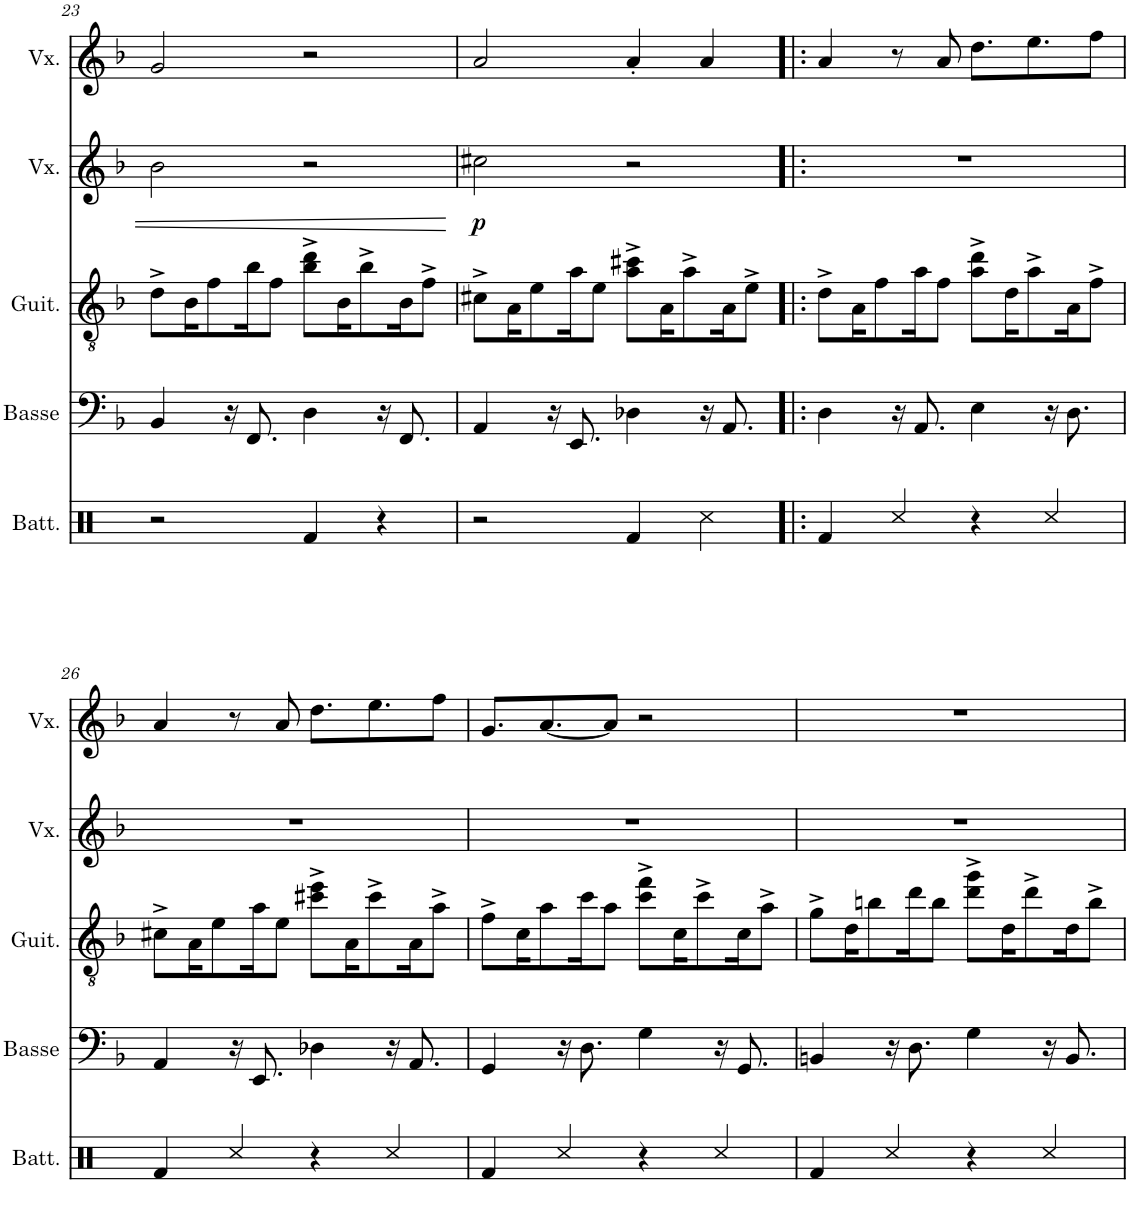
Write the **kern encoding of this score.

**kern	**kern	**kern	**kern	**dynam	**kern
*part5	*part4	*part3	*part2	*part2	*part1
*staff5	*staff4	*staff3	*staff2	*staff2	*staff1
*I"Batterie	*I"Basse acoustique	*I"Guitare classique	*I"Voix	*	*I"Voix
*I'Batt.	*I'Basse	*I'Guit.	*I'Vx.	*	*I'Vx.
!!LO:PB:g=z
*clefX	*clefF4	*clefGv2	*clefG2	*	*clefG2
*	*Trd7c12	*	*	*	*
*k[]	*k[b-]	*k[b-]	*k[b-]	*	*k[b-]
*M4/4	*M4/4	*M4/4	*M4/4	*	*M4/4
=23	=23	=23	=23	=23	=23
2r	4BB-/	8d^\L	2b-\	.	2g/
.	.	16B-\K	.	.	.
.	.	8f\	.	.	.
.	16r	.	.	.	.
.	8.FF/	16b-\K	.	.	.
.	.	8f\J	.	.	.
4Rf/	4D\	8b-\^ 8dd\^L	2r	.	2r
.	.	16B-\K	.	.	.
.	.	8b-^\	.	.	.
4r	16r	.	.	.	.
.	8.FF/	16B-\K	.	.	.
.	.	8f^\J	.	.	.
=24	=24	=24	=24	=24	=24
!	!	!	!	!LO:DY:b	!
2r	4AA/	8c#X^\L	2cc#X\	p	2a/
.	.	16A\K	.	.	.
.	.	8e\	.	.	.
.	16r	.	.	.	.
.	8.EE/	16a\K	.	.	.
.	.	8e\J	.	.	.
4Rf/	4D-X\	8a\^ 8cc#X\^L	2r	.	4a'/
.	.	16A\K	.	.	.
.	.	8a^\	.	.	.
4Rcc\	16r	.	.	.	4a/
.	8.AA/	16A\K	.	.	.
.	.	8e^\J	.	.	.
=25!|:	=25!|:	=25!|:	=25!|:	=25!|:	=25!|:
4Rf/	4D\	8d^\L	1r	.	4a/
.	.	16A\K	.	.	.
.	.	8f\	.	.	.
4Rcc/	16r	.	.	.	8r
.	8.AA/	16a\K	.	.	.
.	.	8f\J	.	.	8a/
4r	4E\	8a\^ 8dd\^L	.	.	8.dd\L
.	.	16d\K	.	.	.
.	.	8a^\	.	.	8.ee\
4Rcc/	16r	.	.	.	.
.	8.D\	16A\K	.	.	.
.	.	8f^\J	.	.	8ff\J
!!LO:LB:g=z
=26	=26	=26	=26	=26	=26
4Rf/	4AA/	8c#X^\L	1r	.	4a/
.	.	16A\K	.	.	.
.	.	8e\	.	.	.
4Rcc/	16r	.	.	.	8r
.	8.EE/	16a\K	.	.	.
.	.	8e\J	.	.	8a/
4r	4D-X\	8cc#X\^ 8ee\^L	.	.	8.dd\L
.	.	16A\K	.	.	.
.	.	8cc#^\	.	.	8.ee\
4Rcc/	16r	.	.	.	.
.	8.AA/	16A\K	.	.	.
.	.	8a^\J	.	.	8ff\J
=27	=27	=27	=27	=27	=27
4Rf/	4GG/	8f^\L	1r	.	8.g/L
.	.	16c\K	.	.	.
.	.	8a\	.	.	[8.a/
4Rcc/	16r	.	.	.	.
.	8.D\	16cc\K	.	.	.
.	.	8a\J	.	.	8a/J]
4r	4G\	8cc\^ 8ff\^L	.	.	2r
.	.	16c\K	.	.	.
.	.	8cc^\	.	.	.
4Rcc/	16r	.	.	.	.
.	8.GG/	16c\K	.	.	.
.	.	8a^\J	.	.	.
=28	=28	=28	=28	=28	=28
4Rf/	4BBn/	8g^\L	1r	.	1r
.	.	16d\K	.	.	.
.	.	8bn\	.	.	.
4Rcc/	16r	.	.	.	.
.	8.D\	16dd\K	.	.	.
.	.	8b\J	.	.	.
4r	4G\	8dd\^ 8gg\^L	.	.	.
.	.	16d\K	.	.	.
.	.	8dd^\	.	.	.
4Rcc/	16r	.	.	.	.
.	8.BB/	16d\K	.	.	.
.	.	8b^\J	.	.	.
=	=	=	=	=	=
*-	*-	*-	*-	*-	*-
